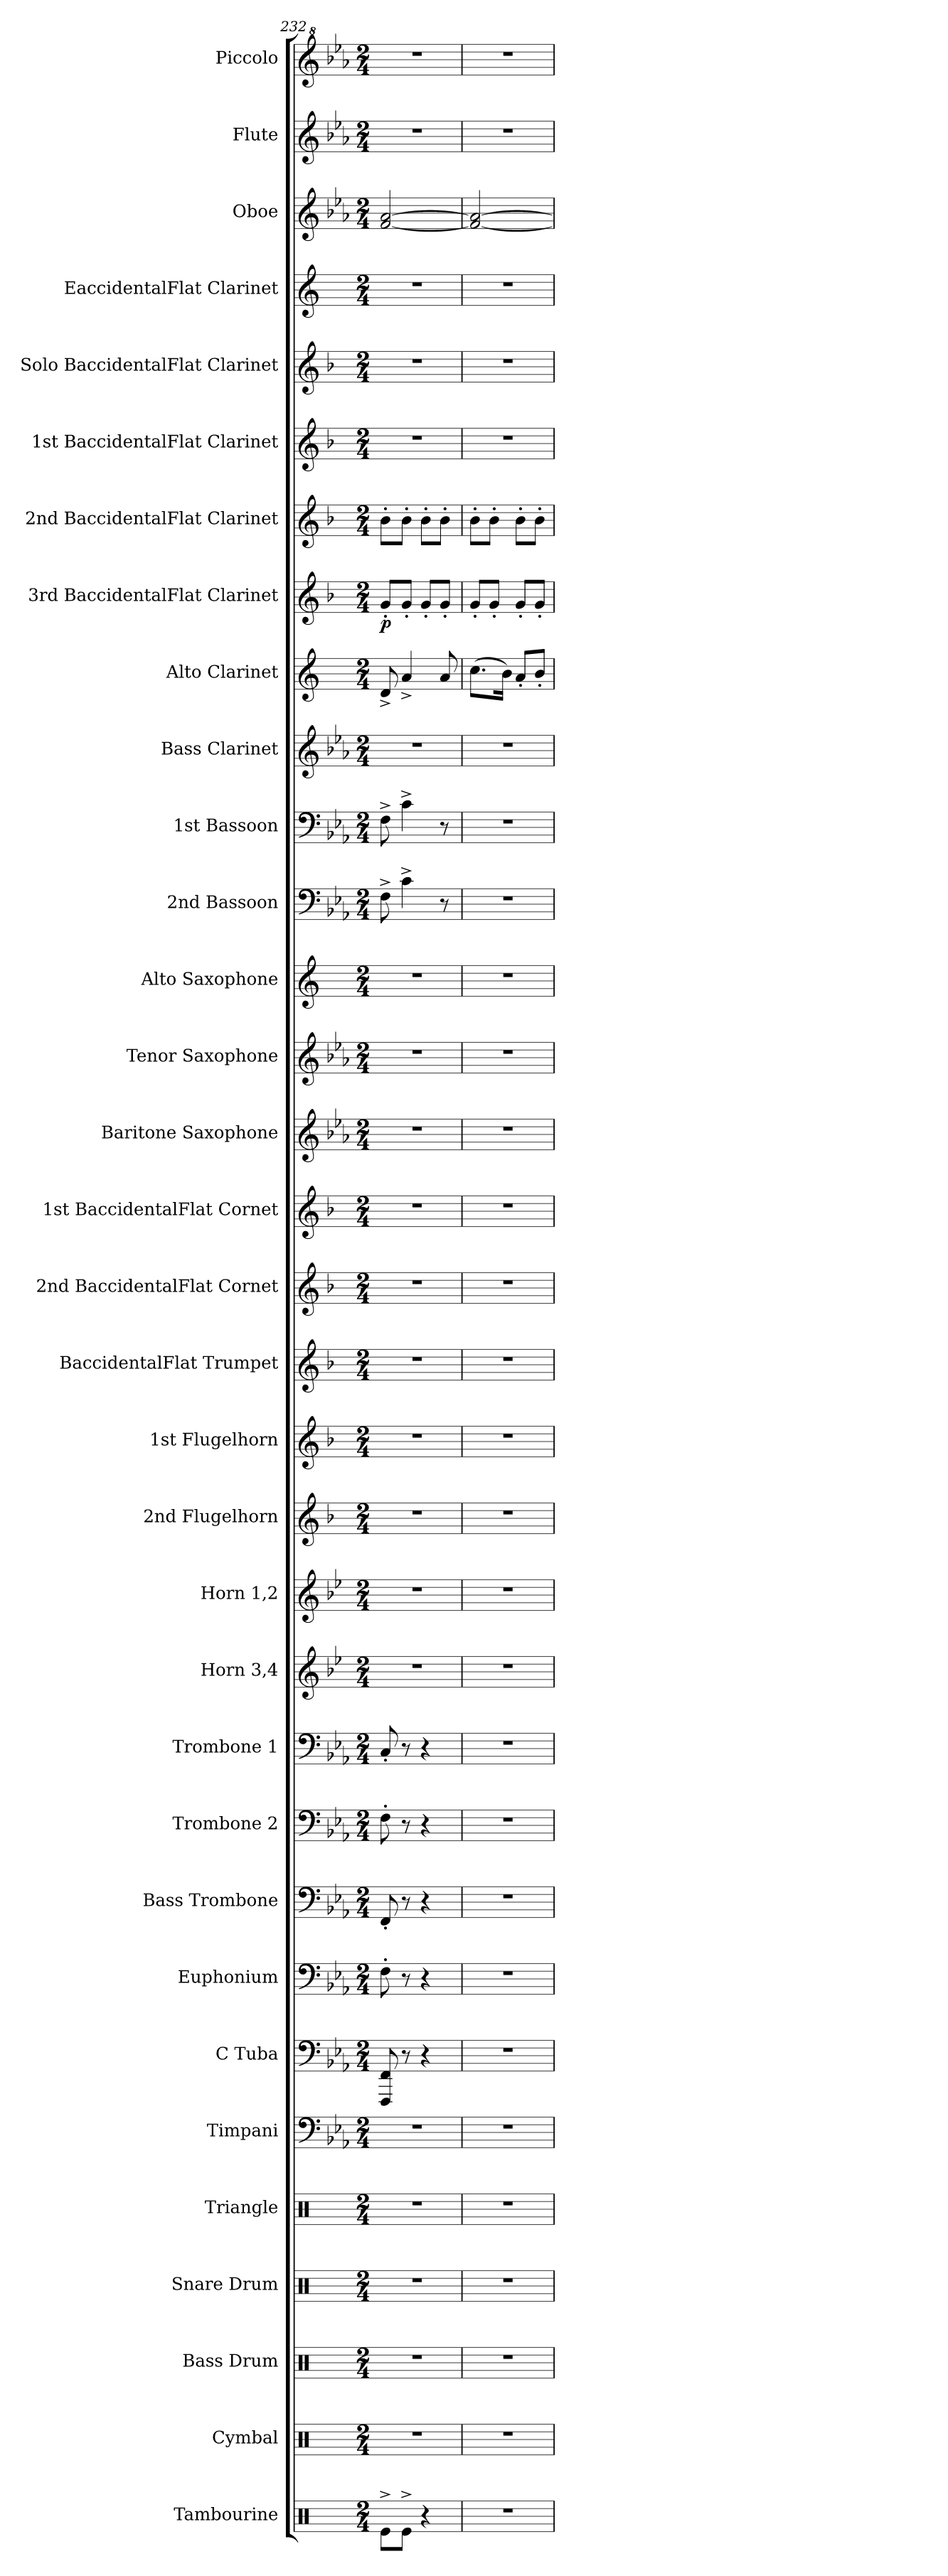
**kern	**kern	**kern	**kern	**kern	**kern	**kern	**kern	**kern	**kern	**kern	**kern	**kern	**kern	**kern	**kern	**kern	**kern	**kern	**kern	**kern	**kern	**kern	**kern	**kern	**kern	**dynam	**kern	**kern	**kern	**kern	**kern	**kern	**kern
*part33	*part32	*part31	*part30	*part29	*part28	*part27	*part26	*part25	*part24	*part23	*part22	*part21	*part20	*part19	*part18	*part17	*part16	*part15	*part14	*part13	*part12	*part11	*part10	*part9	*part8	*part8	*part7	*part6	*part5	*part4	*part3	*part2	*part1
*staff33	*staff32	*staff31	*staff30	*staff29	*staff28	*staff27	*staff26	*staff25	*staff24	*staff23	*staff22	*staff21	*staff20	*staff19	*staff18	*staff17	*staff16	*staff15	*staff14	*staff13	*staff12	*staff11	*staff10	*staff9	*staff8	*staff8	*staff7	*staff6	*staff5	*staff4	*staff3	*staff2	*staff1
*I"Tambourine	*I"Cymbal	*I"Bass Drum	*I"Snare Drum	*I"Triangle	*I"Timpani	*I"C Tuba	*I"Euphonium	*I"Bass Trombone	*I"Trombone 2	*I"Trombone 1	*I"Horn 3,4	*I"Horn 1,2	*I"2nd Flugelhorn	*I"1st Flugelhorn	*I"BaccidentalFlat Trumpet	*I"2nd BaccidentalFlat Cornet	*I"1st BaccidentalFlat Cornet	*I"Baritone Saxophone	*I"Tenor Saxophone	*I"Alto Saxophone	*I"2nd Bassoon	*I"1st Bassoon	*I"Bass Clarinet	*I"Alto Clarinet	*I"3rd BaccidentalFlat Clarinet	*	*I"2nd BaccidentalFlat Clarinet	*I"1st BaccidentalFlat Clarinet	*I"Solo BaccidentalFlat Clarinet	*I"EaccidentalFlat Clarinet	*I"Oboe	*I"Flute	*I"Piccolo
*I'Tamb.	*I'Cym.	*I'B. Dr.	*I'Sn. Dr.	*I'Trgl.	*I'Timp.	*I'C Tu.	*I'Eu.	*I'B. Trb.	*I'Trb. 2	*I'Trb. 1	*I'Hn. 3,4	*I'Hn. 1,2	*I'2nd Flghn.	*I'1st Flghn.	*I'BaccidentalFlat Tpt.	*I'2nd BaccidentalFlat Cnt.	*I'1st BaccidentalFlat Cnt.	*I'Bar. Sax.	*I'T. Sax.	*I'A. Sax.	*I'2nd Bsn.	*I'1st Bsn.	*I'B. Cl.	*I'A. Cl.	*I'3rd BaccidentalFlat Cl.	*	*I'2nd BaccidentalFlat Cl.	*I'1st BaccidentalFlat Cl.	*I'Solo BaccidentalFlat Cl.	*I'EaccidentalFlat Cl.	*I'Ob.	*I'Fl.	*I'Picc.
*clefX	*clefX	*clefX	*clefX	*clefX	*clefF4	*clefF4	*clefF4	*clefF4	*clefF4	*clefF4	*clefG2	*clefG2	*clefG2	*clefG2	*clefG2	*clefG2	*clefG2	*clefG2	*clefG2	*clefG2	*clefF4	*clefF4	*clefG2	*clefG2	*clefG2	*	*clefG2	*clefG2	*clefG2	*clefG2	*clefG2	*clefG2	*clefG^2
*	*	*	*	*	*	*	*	*	*	*	*ITrd4c7	*ITrd4c7	*ITrd1c2	*ITrd1c2	*ITrd1c2	*ITrd1c2	*ITrd1c2	*ITrd12c21	*ITrd8c14	*ITrd5c9	*	*	*ITrd8c14	*ITrd5c9	*ITrd1c2	*	*ITrd1c2	*ITrd1c2	*ITrd1c2	*ITrd-2c-3	*	*	*ITrd-7c-12
*k[]	*k[]	*k[]	*k[]	*k[]	*k[b-e-a-]	*k[b-e-a-]	*k[b-e-a-]	*k[b-e-a-]	*k[b-e-a-]	*k[b-e-a-]	*k[b-e-a-]	*k[b-e-a-]	*k[b-e-a-]	*k[b-e-a-]	*k[b-e-a-]	*k[b-e-a-]	*k[b-e-a-]	*k[b-e-a-]	*k[b-e-a-]	*k[b-e-a-]	*k[b-e-a-]	*k[b-e-a-]	*k[b-e-a-]	*k[b-e-a-]	*k[b-e-a-]	*	*k[b-e-a-]	*k[b-e-a-]	*k[b-e-a-]	*k[b-e-a-]	*k[b-e-a-]	*k[b-e-a-]	*k[b-e-a-]
*M2/4	*M2/4	*M2/4	*M2/4	*M2/4	*M2/4	*M2/4	*M2/4	*M2/4	*M2/4	*M2/4	*M2/4	*M2/4	*M2/4	*M2/4	*M2/4	*M2/4	*M2/4	*M2/4	*M2/4	*M2/4	*M2/4	*M2/4	*M2/4	*M2/4	*M2/4	*	*M2/4	*M2/4	*M2/4	*M2/4	*M2/4	*M2/4	*M2/4
=232	=232	=232	=232	=232	=232	=232	=232	=232	=232	=232	=232	=232	=232	=232	=232	=232	=232	=232	=232	=232	=232	=232	=232	=232	=232	=232	=232	=232	=232	=232	=232	=232	=232
!	!	!	!	!	!	!	!	!	!	!	!	!	!	!	!	!	!	!	!	!	!	!	!	!	!	!LO:DY:b	!	!	!	!	!	!	!
8Re^\L	2r	2r	2r	2r	2r	8FFF/ 8FF/	8F'\	8FF'/	8F'\	8C'/	2r	2r	2r	2r	2r	2r	2r	2r	2r	2r	8F^\	8F^\	2r	8F^/	8f'/L	p	8a-'\L	2r	2r	2r	[2f/ [2a-/	2r	2r
8Re^\J	.	.	.	.	.	8r	8r	8r	8r	8r	.	.	.	.	.	.	.	.	.	.	4c^\	4c^\	.	4c^/	8f'/J	.	8a-'\J	.	.	.	.	.	.
4r	.	.	.	.	.	4r	4r	4r	4r	4r	.	.	.	.	.	.	.	.	.	.	.	.	.	.	8f'/L	.	8a-'\L	.	.	.	.	.	.
.	.	.	.	.	.	.	.	.	.	.	.	.	.	.	.	.	.	.	.	.	8r	8r	.	8c/	8f'/J	.	8a-'\J	.	.	.	.	.	.
=233	=233	=233	=233	=233	=233	=233	=233	=233	=233	=233	=233	=233	=233	=233	=233	=233	=233	=233	=233	=233	=233	=233	=233	=233	=233	=233	=233	=233	=233	=233	=233	=233	=233
2r	2r	2r	2r	2r	2r	2r	2r	2r	2r	2r	2r	2r	2r	2r	2r	2r	2r	2r	2r	2r	2r	2r	2r	(8.e-\L	8f'/L	.	8a-'\L	2r	2r	2r	2f/_ 2a-/_	2r	2r
.	.	.	.	.	.	.	.	.	.	.	.	.	.	.	.	.	.	.	.	.	.	.	.	.	8f'/J	.	8a-'\J	.	.	.	.	.	.
.	.	.	.	.	.	.	.	.	.	.	.	.	.	.	.	.	.	.	.	.	.	.	.	16d\Jk)	.	.	.	.	.	.	.	.	.
.	.	.	.	.	.	.	.	.	.	.	.	.	.	.	.	.	.	.	.	.	.	.	.	8c'/L	8f'/L	.	8a-'\L	.	.	.	.	.	.
.	.	.	.	.	.	.	.	.	.	.	.	.	.	.	.	.	.	.	.	.	.	.	.	8d'/J	8f'/J	.	8a-'\J	.	.	.	.	.	.
=	=	=	=	=	=	=	=	=	=	=	=	=	=	=	=	=	=	=	=	=	=	=	=	=	=	=	=	=	=	=	=	=	=
*-	*-	*-	*-	*-	*-	*-	*-	*-	*-	*-	*-	*-	*-	*-	*-	*-	*-	*-	*-	*-	*-	*-	*-	*-	*-	*-	*-	*-	*-	*-	*-	*-	*-
